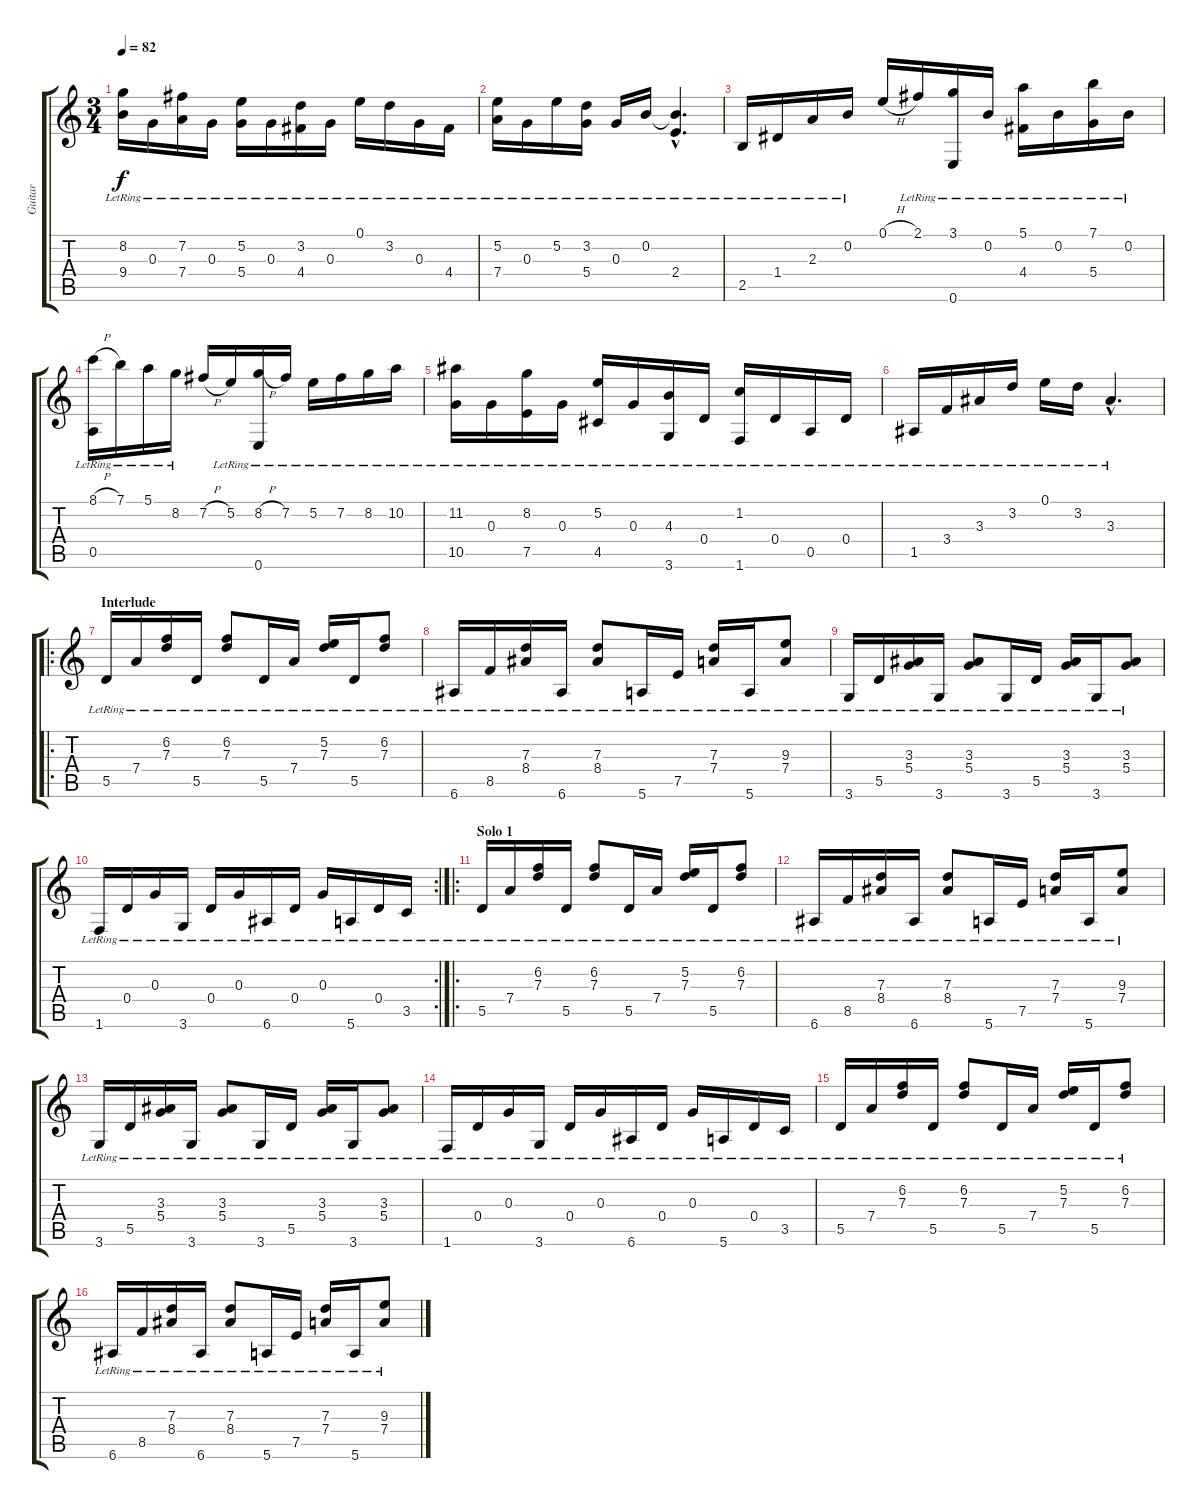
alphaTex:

\track ("Guitar" "Guitar") {instrument electricguitarclean}
\staff {score tabs}
\tuning (E4 B3 G3 D3 A2 E2) {hide}
\ts (3 4)
\tempo 82
\clef g2
\ks c
(8.2{lr} 9.4{lr}).16{dy f} 0.3{lr}.16 (7.2{lr} 7.4{lr}).16 0.3{lr}.16 (5.2{lr} 5.4{lr}).16 0.3{lr}.16 (3.2{lr} 4.4{lr}).16 0.3{lr}.16 0.1{lr}.16 3.2{lr}.16 0.3{lr}.16 4.4{lr}.16 |
(5.2{lr} 7.4{lr}).16 0.3{lr}.16 5.2{lr}.16 (3.2{lr} 5.4{lr}).16 0.3{lr}.16 0.2{lr}.16 (0.2{hac t} 2.4{hac lr}).4{d} |
2.5{lr}.16 1.4{lr}.16 2.3{lr}.16 0.2{lr}.16 0.1{h}.16 2.1{lr}.16 (3.1{lr} 0.6{lr}).16 0.2{lr}.16 (5.1{lr} 4.4{lr}).16 0.2{lr}.16 (7.1{lr} 5.4{lr}).16 0.2{lr}.16 |
(8.1{h} 0.5{lr}).16 7.1{lr}.16 5.1{lr}.16 8.2{lr}.16 7.2{h}.16 5.2{lr}.16 (8.2{h} 0.6{lr}).16 7.2{lr}.16 5.2{lr}.16 7.2{lr}.16 8.2{lr}.16 10.2{lr}.16 |
(11.2{lr} 10.5{lr}).16 0.3{lr}.16 (8.2{lr} 7.5{lr}).16 0.3{lr}.16 (5.2{lr} 4.5{lr}).16 0.3{lr}.16 (4.3{lr} 3.6{lr}).16 0.4{lr}.16 (1.2{lr} 1.6{lr}).16 0.4{lr}.16 0.5{lr}.16 0.4{lr}.16 |
1.5{lr}.16 3.4{lr}.16 3.3{lr}.16 3.2{lr}.16 0.1{lr}.16 3.2{lr}.16 3.3{hac lr}.4{d} |
\ro
\section ("" "Interlude")
5.5{lr}.16 7.4{lr}.16 (6.2{lr} 7.3{lr}).16 5.5{lr}.16 (6.2{lr} 7.3{lr}).8 5.5{lr}.16 7.4{lr}.16 (5.2{lr} 7.3{lr}).16 5.5{lr}.16 (6.2{lr} 7.3{lr}).8 |
6.6{lr}.16 8.5{lr}.16 (7.3{lr} 8.4{lr}).16 6.6{lr}.16 (7.3{lr} 8.4{lr}).8 5.6{lr}.16 7.5{lr}.16 (7.3{lr} 7.4{lr}).16 5.6{lr}.16 (9.3{lr} 7.4{lr}).8 |
3.6{lr}.16 5.5{lr}.16 (3.3{lr} 5.4{lr}).16 3.6{lr}.16 (3.3{lr} 5.4{lr}).8 3.6{lr}.16 5.5{lr}.16 (3.3{lr} 5.4{lr}).16 3.6{lr}.16 (3.3{lr} 5.4{lr}).8 |
\rc 2
1.6{lr}.16 0.4{lr}.16 0.3{lr}.16 3.6{lr}.16 0.4{lr}.16 0.3{lr}.16 6.6{lr}.16 0.4{lr}.16 0.3{lr}.16 5.6{lr}.16 0.4{lr}.16 3.5{lr}.16 |
\ro
\section ("" "Solo 1")
5.5{lr}.16 7.4{lr}.16 (6.2{lr} 7.3{lr}).16 5.5{lr}.16 (6.2{lr} 7.3{lr}).8 5.5{lr}.16 7.4{lr}.16 (5.2{lr} 7.3{lr}).16 5.5{lr}.16 (6.2{lr} 7.3{lr}).8 |
6.6{lr}.16 8.5{lr}.16 (7.3{lr} 8.4{lr}).16 6.6{lr}.16 (7.3{lr} 8.4{lr}).8 5.6{lr}.16 7.5{lr}.16 (7.3{lr} 7.4{lr}).16 5.6{lr}.16 (9.3{lr} 7.4{lr}).8 |
3.6{lr}.16 5.5{lr}.16 (3.3{lr} 5.4{lr}).16 3.6{lr}.16 (3.3{lr} 5.4{lr}).8 3.6{lr}.16 5.5{lr}.16 (3.3{lr} 5.4{lr}).16 3.6{lr}.16 (3.3{lr} 5.4{lr}).8 |
1.6{lr}.16 0.4{lr}.16 0.3{lr}.16 3.6{lr}.16 0.4{lr}.16 0.3{lr}.16 6.6{lr}.16 0.4{lr}.16 0.3{lr}.16 5.6{lr}.16 0.4{lr}.16 3.5{lr}.16 |
5.5{lr}.16 7.4{lr}.16 (6.2{lr} 7.3{lr}).16 5.5{lr}.16 (6.2{lr} 7.3{lr}).8 5.5{lr}.16 7.4{lr}.16 (5.2{lr} 7.3{lr}).16 5.5{lr}.16 (6.2{lr} 7.3{lr}).8 |
6.6{lr}.16 8.5{lr}.16 (7.3{lr} 8.4{lr}).16 6.6{lr}.16 (7.3{lr} 8.4{lr}).8 5.6{lr}.16 7.5{lr}.16 (7.3{lr} 7.4{lr}).16 5.6{lr}.16 (9.3{lr} 7.4{lr}).8
